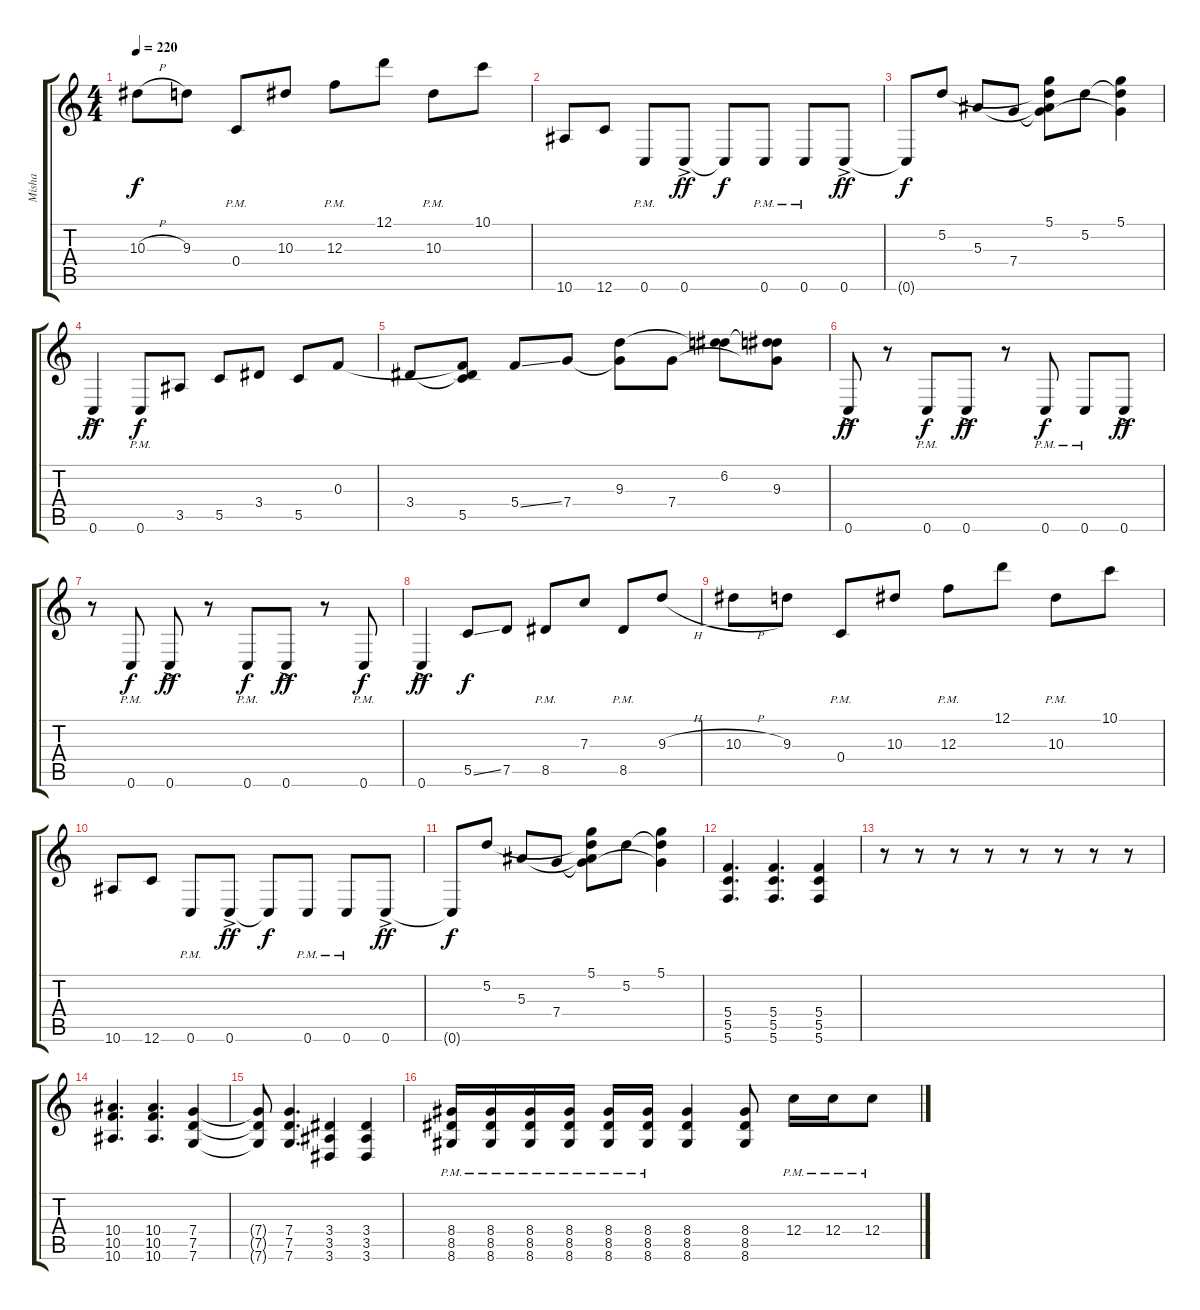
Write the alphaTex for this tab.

\track ("Misha" "Misha") {instrument overdrivenguitar}
\staff {score tabs}
\tuning (D4 A3 F3 C3 G2 C2) {hide}
\ts (4 4)
\tempo 220
\clef g2
\ks c
10.3{h}.8{dy f} 9.3.8 0.4{pm}.8 10.3.8 12.3{pm}.8 12.1.8 10.3{pm}.8 10.1.8 |
10.6.8 12.6.8 0.6{pm}.8 0.6{ac}.8{dy ff} 0.6{t}.8{dy f} 0.6{pm}.8 0.6{pm}.8 0.6{ac}.8{dy ff} |
0.6{t}.8{dy f} 5.2.8 5.3.8 7.4.8 (5.1 5.2{t} 5.3{t} 7.4{t}).8 5.2.8 (5.1 5.2{t} 7.4{t}).4 |
0.6{ac}.4{dy ff} 0.6{pm}.8{dy f} 3.5.8 5.5.8 3.4.8 5.5.8 0.3.8 |
3.4.8 (0.3{t} 3.4{t} 5.5).8 5.4{ss}.8 7.4.8 (9.3 7.4{t}).8 7.4.8 (6.2 9.3{t}).8 (6.2{t} 9.3 7.4{t}).8 |
0.6{ac}.8{dy ff} r.8 0.6{pm}.8{dy f} 0.6{ac}.8{dy ff} r.8 0.6{pm}.8{dy f} 0.6{pm}.8 0.6{ac}.8{dy ff} |
r.8 0.6{pm}.8{dy f} 0.6{ac}.8{dy ff} r.8 0.6{pm}.8{dy f} 0.6{ac}.8{dy ff} r.8 0.6{pm}.8{dy f} |
0.6{ac}.4{dy ff} 5.5{ss}.8{dy f} 7.5.8 8.5{pm}.8 7.3.8 8.5{pm}.8 9.3{h}.8 |
10.3{h}.8 9.3.8 0.4{pm}.8 10.3.8 12.3{pm}.8 12.1.8 10.3{pm}.8 10.1.8 |
10.6.8 12.6.8 0.6{pm}.8 0.6{ac}.8{dy ff} 0.6{t}.8{dy f} 0.6{pm}.8 0.6{pm}.8 0.6{ac}.8{dy ff} |
0.6{t}.8{dy f} 5.2.8 5.3.8 7.4.8 (5.1 5.2{t} 5.3{t} 7.4{t}).8 5.2.8 (5.1 5.2{t} 7.4{t}).4 |
(5.4 5.5 5.6).4{d} (5.4 5.5 5.6).4{d} (5.4 5.5 5.6).4 |
r.8 r.8 r.8 r.8 r.8 r.8 r.8 r.8 |
(10.4 10.5 10.6).4{d} (10.4 10.5 10.6).4{d} (7.4 7.5 7.6).4 |
(7.4{t} 7.5{t} 7.6{t}).8 (7.4 7.5 7.6).4{d} (3.4 3.5 3.6).4 (3.4 3.5 3.6).4 |
(8.4{pm} 8.5{pm} 8.6{pm}).16 (8.4{pm} 8.5{pm} 8.6{pm}).16 (8.4{pm} 8.5{pm} 8.6{pm}).16 (8.4{pm} 8.5{pm} 8.6{pm}).16 (8.4{pm} 8.5{pm} 8.6{pm}).16 (8.4{pm} 8.5{pm} 8.6{pm}).16 (8.4 8.5 8.6).4 (8.4 8.5 8.6).8 12.4{pm}.16 12.4{pm}.16 12.4{pm}.8
